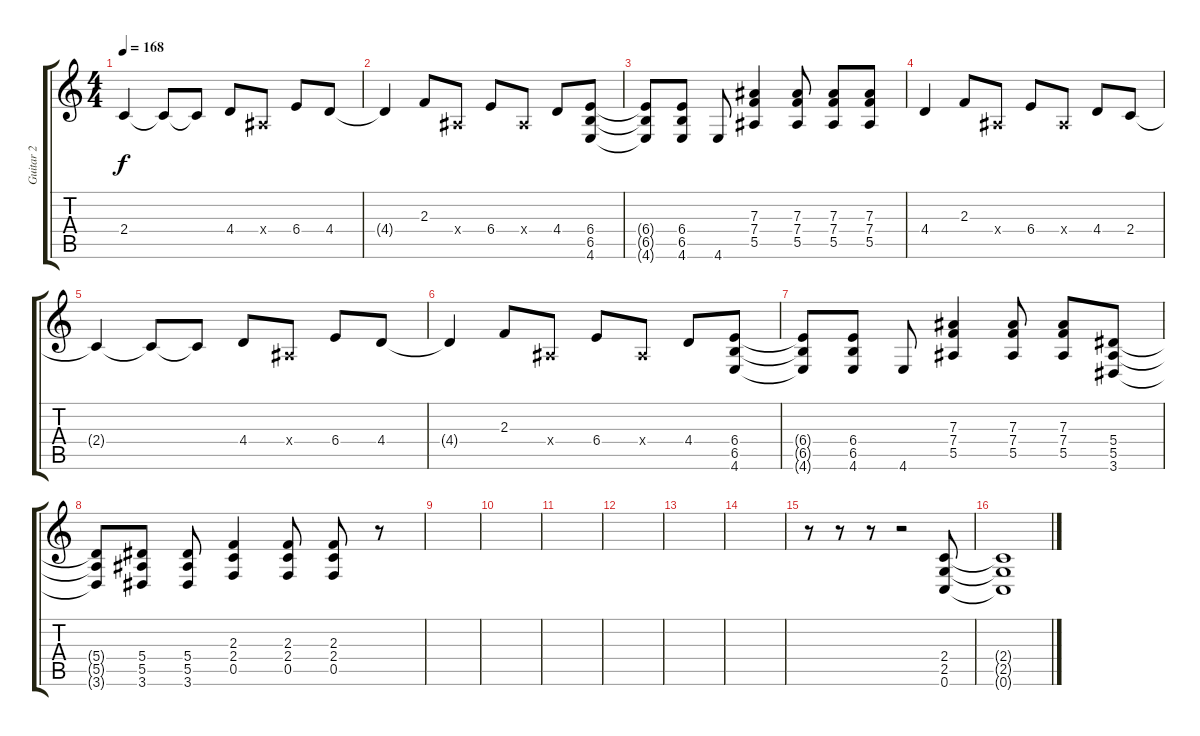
\track ("Guitar 2" "Guitar 2") {instrument distortionguitar}
\staff {score tabs}
\tuning (C4 G3 Eb3 Bb2 F2 C2) {hide}
\ts (4 4)
\tempo 168
\clef g2
\ks c
2.4{t}.4{dy f} 2.4{t}.8 2.4{t}.8 4.4.8 0.4{x}.8 6.4.8 4.4.8 |
4.4{t}.4 2.3.8 0.4{x}.8 6.4.8 0.4{x}.8 4.4.8 (6.4 6.5 4.6).8 |
(6.4{t} 6.5{t} 4.6{t}).8 (6.4 6.5 4.6).8 4.6.8 (7.3 7.4 5.5).4 (7.3 7.4 5.5).8 (7.3 7.4 5.5).8 (7.3 7.4 5.5).8 |
4.4.4 2.3.8 0.4{x}.8 6.4.8 0.4{x}.8 4.4.8 2.4.8 |
2.4{t}.4 2.4{t}.8 2.4{t}.8 4.4.8 0.4{x}.8 6.4.8 4.4.8 |
4.4{t}.4 2.3.8 0.4{x}.8 6.4.8 0.4{x}.8 4.4.8 (6.4 6.5 4.6).8 |
(6.4{t} 6.5{t} 4.6{t}).8 (6.4 6.5 4.6).8 4.6.8 (7.3 7.4 5.5).4 (7.3 7.4 5.5).8 (7.3 7.4 5.5).8 (5.4 5.5 3.6).8 |
(5.4{t} 5.5{t} 3.6{t}).8 (5.4 5.5 3.6).8 (5.4 5.5 3.6).8 (2.3 2.4 0.5).4 (2.3 2.4 0.5).8 (2.3 2.4 0.5).8 r.8 |
|
|
|
|
|
|
r.8 r.8 r.8 r.2 (2.4 2.5 0.6).8 |
(2.4{t} 2.5{t} 0.6{t}).1
